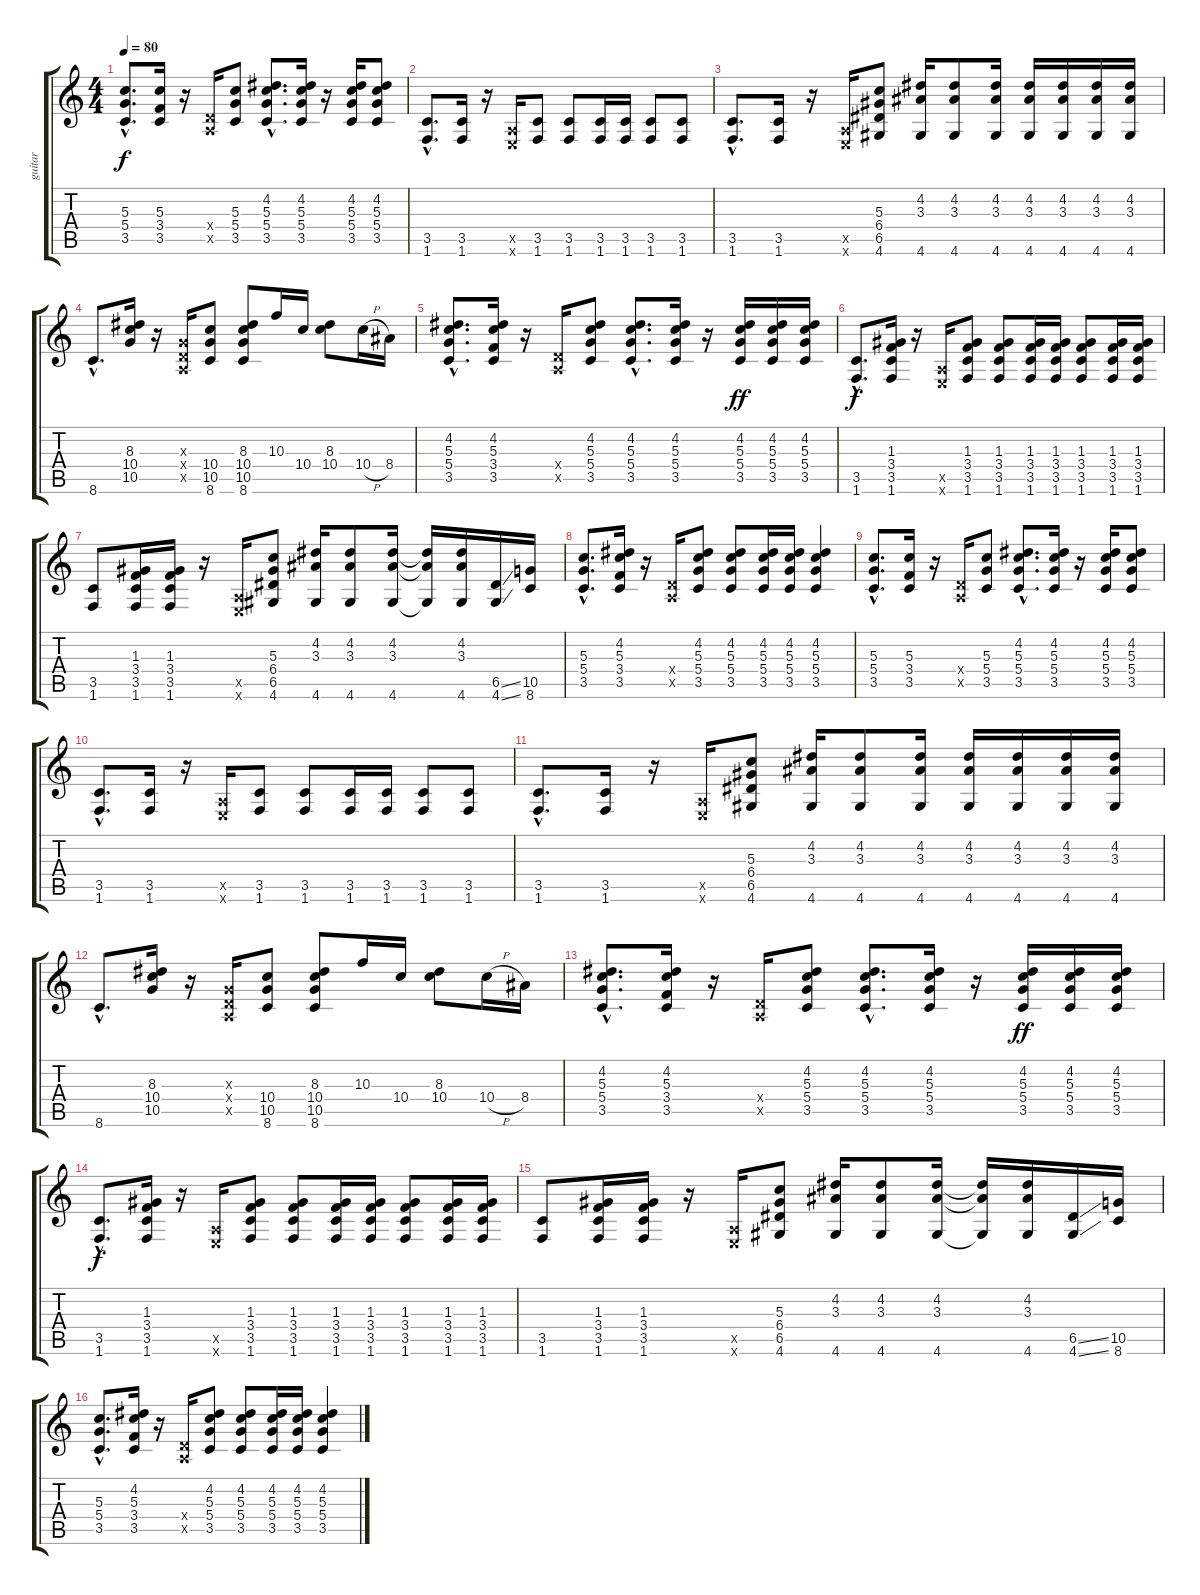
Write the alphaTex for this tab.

\track ("guitar" "guitar") {instrument distortionguitar}
\staff {score tabs}
\tuning (E4 B3 G3 D3 A2 E2) {hide}
\ts (4 4)
\tempo 80
\clef g2
\ks c
(5.3{hac} 5.4{hac} 3.5{hac}).8{d dy f} (5.3 3.4 3.5).16 r.16 (0.4{x} 0.5{x}).16 (5.3 5.4 3.5).8 (4.2{hac} 5.3{hac} 5.4{hac} 3.5{hac}).8{d} (4.2 5.3 5.4 3.5).16 r.16 (4.2 5.3 5.4 3.5).16 (4.2 5.3 5.4 3.5).8 |
(3.5{hac} 1.6{hac}).8{d} (3.5 1.6).16 r.16 (0.5{x} 0.6{x}).16 (3.5 1.6).8 (3.5 1.6).8 (3.5 1.6).16 (3.5 1.6).16 (3.5 1.6).8 (3.5 1.6).8 |
(3.5{hac} 1.6{hac}).8{d} (3.5 1.6).16 r.16 (0.5{x} 0.6{x}).16 (5.3 6.4 6.5 4.6).8 (4.2 3.3 4.6).16 (4.2 3.3 4.6).8 (4.2 3.3 4.6).16 (4.2 3.3 4.6).16 (4.2 3.3 4.6).16 (4.2 3.3 4.6).16 (4.2 3.3 4.6).16 |
8.6{hac}.8{d} (8.3 10.4 10.5).16 r.16 (0.3{x} 0.4{x} 0.5{x}).16 (10.4 10.5 8.6).8 (8.3 10.4 10.5 8.6).8 10.3.16 10.4.16 (8.3 10.4).8 10.4{h}.16 8.4.16 |
(4.2{hac} 5.3{hac} 5.4{hac} 3.5{hac}).8{d} (4.2 5.3 3.4 3.5).16 r.16 (0.4{x} 0.5{x}).16 (4.2 5.3 5.4 3.5).8 (4.2{hac} 5.3{hac} 5.4{hac} 3.5{hac}).8{d} (4.2 5.3 5.4 3.5).16 r.16 (4.2 5.3 5.4 3.5).16{dy ff instrument electricguitarmuted} (4.2 5.3 5.4 3.5).16 (4.2 5.3 5.4 3.5).16 |
(3.5{hac} 1.6{hac}).8{d dy f instrument distortionguitar} (1.3 3.4 3.5 1.6).16 r.16 (0.5{x} 0.6{x}).16 (1.3 3.4 3.5 1.6).8 (1.3 3.4 3.5 1.6).8 (1.3 3.4 3.5 1.6).16 (1.3 3.4 3.5 1.6).16 (1.3 3.4 3.5 1.6).8 (1.3 3.4 3.5 1.6).16 (1.3 3.4 3.5 1.6).16 |
(3.5 1.6).8 (1.3 3.4 3.5 1.6).16 (1.3 3.4 3.5 1.6).16 r.16 (0.5{x} 0.6{x}).16 (5.3 6.4 6.5 4.6).8 (4.2 3.3 4.6).16 (4.2 3.3 4.6).8 (4.2 3.3 4.6).16 (4.2{t} 3.3{t} 4.6{t}).16 (4.2 3.3 4.6).16 (6.5{ss} 4.6{ss}).16 (10.5 8.6).16 |
(5.3{hac} 5.4{hac} 3.5{hac}).8{d} (4.2 5.3 3.4 3.5).16 r.16 (0.4{x} 0.5{x}).16 (4.2 5.3 5.4 3.5).8 (4.2 5.3 5.4 3.5).8 (4.2 5.3 5.4 3.5).16 (4.2 5.3 5.4 3.5).16 (4.2 5.3 5.4 3.5).4 |
(5.3{hac} 5.4{hac} 3.5{hac}).8{d} (5.3 3.4 3.5).16 r.16 (0.4{x} 0.5{x}).16 (5.3 5.4 3.5).8 (4.2{hac} 5.3{hac} 5.4{hac} 3.5{hac}).8{d} (4.2 5.3 5.4 3.5).16 r.16 (4.2 5.3 5.4 3.5).16 (4.2 5.3 5.4 3.5).8 |
(3.5{hac} 1.6{hac}).8{d} (3.5 1.6).16 r.16 (0.5{x} 0.6{x}).16 (3.5 1.6).8 (3.5 1.6).8 (3.5 1.6).16 (3.5 1.6).16 (3.5 1.6).8 (3.5 1.6).8 |
(3.5{hac} 1.6{hac}).8{d} (3.5 1.6).16 r.16 (0.5{x} 0.6{x}).16 (5.3 6.4 6.5 4.6).8 (4.2 3.3 4.6).16 (4.2 3.3 4.6).8 (4.2 3.3 4.6).16 (4.2 3.3 4.6).16 (4.2 3.3 4.6).16 (4.2 3.3 4.6).16 (4.2 3.3 4.6).16 |
8.6{hac}.8{d} (8.3 10.4 10.5).16 r.16 (0.3{x} 0.4{x} 0.5{x}).16 (10.4 10.5 8.6).8 (8.3 10.4 10.5 8.6).8 10.3.16 10.4.16 (8.3 10.4).8 10.4{h}.16 8.4.16 |
(4.2{hac} 5.3{hac} 5.4{hac} 3.5{hac}).8{d} (4.2 5.3 3.4 3.5).16 r.16 (0.4{x} 0.5{x}).16 (4.2 5.3 5.4 3.5).8 (4.2{hac} 5.3{hac} 5.4{hac} 3.5{hac}).8{d} (4.2 5.3 5.4 3.5).16 r.16 (4.2 5.3 5.4 3.5).16{dy ff instrument electricguitarmuted} (4.2 5.3 5.4 3.5).16 (4.2 5.3 5.4 3.5).16 |
(3.5{hac} 1.6{hac}).8{d dy f instrument distortionguitar} (1.3 3.4 3.5 1.6).16 r.16 (0.5{x} 0.6{x}).16 (1.3 3.4 3.5 1.6).8 (1.3 3.4 3.5 1.6).8 (1.3 3.4 3.5 1.6).16 (1.3 3.4 3.5 1.6).16 (1.3 3.4 3.5 1.6).8 (1.3 3.4 3.5 1.6).16 (1.3 3.4 3.5 1.6).16 |
(3.5 1.6).8 (1.3 3.4 3.5 1.6).16 (1.3 3.4 3.5 1.6).16 r.16 (0.5{x} 0.6{x}).16 (5.3 6.4 6.5 4.6).8 (4.2 3.3 4.6).16 (4.2 3.3 4.6).8 (4.2 3.3 4.6).16 (4.2{t} 3.3{t} 4.6{t}).16 (4.2 3.3 4.6).16 (6.5{ss} 4.6{ss}).16 (10.5 8.6).16 |
(5.3{hac} 5.4{hac} 3.5{hac}).8{d} (4.2 5.3 3.4 3.5).16 r.16 (0.4{x} 0.5{x}).16 (4.2 5.3 5.4 3.5).8 (4.2 5.3 5.4 3.5).8 (4.2 5.3 5.4 3.5).16 (4.2 5.3 5.4 3.5).16 (4.2 5.3 5.4 3.5).4
